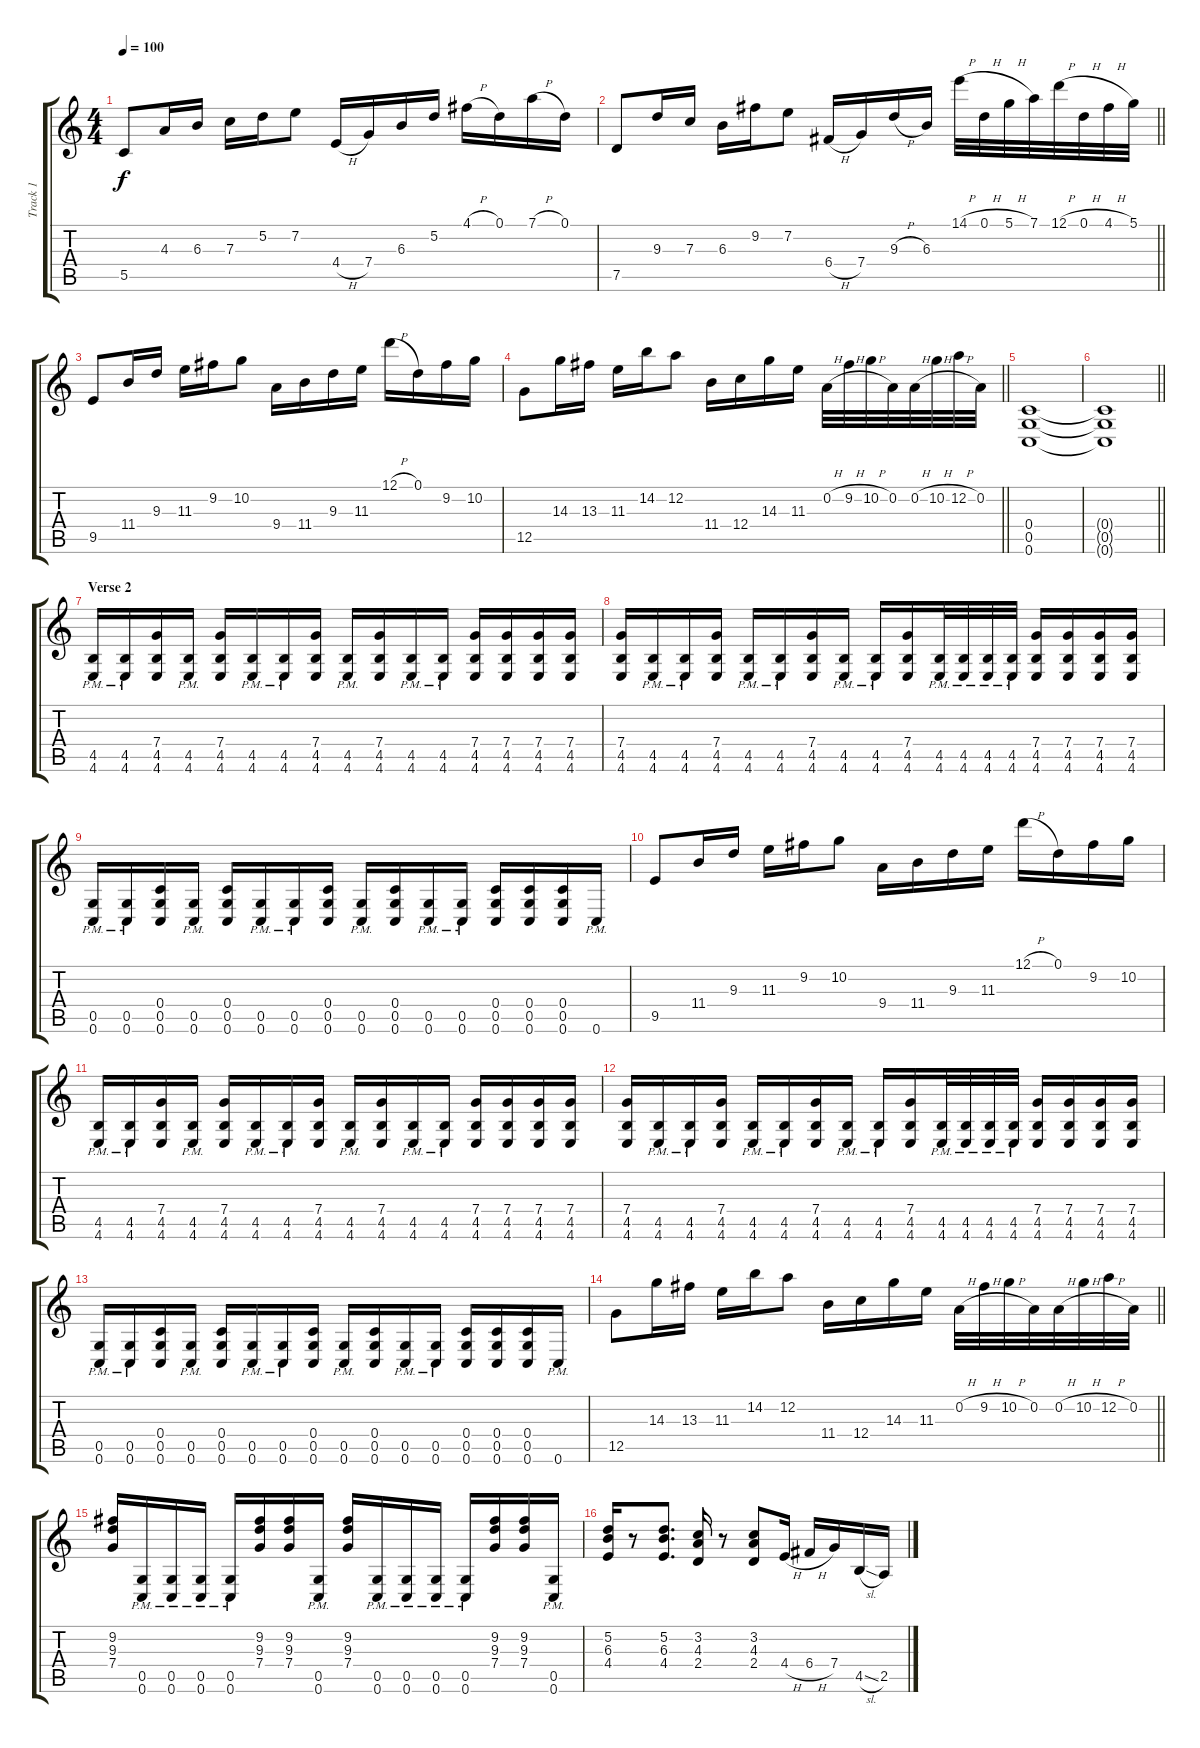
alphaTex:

\track ("Track 1" "Track 1") {instrument distortionguitar}
\staff {score tabs}
\tuning (D4 A3 F3 C3 G2 C2) {hide}
\ts (4 4)
\tempo 100
\clef g2
\ks c
5.5.8{dy f} 4.3.16 6.3.16 7.3.16 5.2.16 7.2.8 4.4{h}.16 7.4.16 6.3.16 5.2.16 4.1{h}.16 0.1.16 7.1{h}.16 0.1.16 |
\barLineRight lightlight
7.5.8 9.3.16 7.3.16 6.3.16 9.2.16 7.2.8 6.4{h}.16 7.4.16 9.3{h}.16 6.3.16 14.1{h}.32 0.1{h}.32 5.1{h}.32 7.1.32 12.1{h}.32 0.1{h}.32 4.1{h}.32 5.1.32 |
9.5.8 11.4.16 9.3.16 11.3.16 9.2.16 10.2.8 9.4.16 11.4.16 9.3.16 11.3.16 12.1{h}.16 0.1.16 9.2.16 10.2.16 |
\barLineRight lightlight
12.5.8 14.3.16 13.3.16 11.3.16 14.2.16 12.2.8 11.4.16 12.4.16 14.3.16 11.3.16 0.2{h}.32 9.2{h}.32 10.2{h}.32 0.2.32 0.2{h}.32 10.2{h}.32 12.2{h}.32 0.2.32 |
(0.4 0.5 0.6).1 |
\barLineRight lightlight
(0.4{t} 0.5{t} 0.6{t}).1 |
\section ("" "Verse 2")
(4.5{pm} 4.6{pm}).16 (4.5{pm} 4.6{pm}).16 (7.4 4.5 4.6).16 (4.5{pm} 4.6{pm}).16 (7.4 4.5 4.6).16 (4.5{pm} 4.6{pm}).16 (4.5{pm} 4.6{pm}).16 (7.4 4.5 4.6).16 (4.5{pm} 4.6{pm}).16 (7.4 4.5 4.6).16 (4.5{pm} 4.6{pm}).16 (4.5{pm} 4.6{pm}).16 (7.4 4.5 4.6).16 (7.4 4.5 4.6).16 (7.4 4.5 4.6).16 (7.4 4.5 4.6).16 |
(7.4 4.5 4.6).16 (4.5{pm} 4.6{pm}).16 (4.5{pm} 4.6{pm}).16 (7.4 4.5 4.6).16 (4.5{pm} 4.6{pm}).16 (4.5{pm} 4.6{pm}).16 (7.4 4.5 4.6).16 (4.5{pm} 4.6{pm}).16 (4.5{pm} 4.6{pm}).16 (7.4 4.5 4.6).16 (4.5{pm} 4.6{pm}).32 (4.5{pm} 4.6{pm}).32 (4.5{pm} 4.6{pm}).32 (4.5{pm} 4.6{pm}).32 (7.4 4.5 4.6).16 (7.4 4.5 4.6).16 (7.4 4.5 4.6).16 (7.4 4.5 4.6).16 |
(0.5{pm} 0.6{pm}).16 (0.5{pm} 0.6{pm}).16 (0.4 0.5 0.6).16 (0.5{pm} 0.6{pm}).16 (0.4 0.5 0.6).16 (0.5{pm} 0.6{pm}).16 (0.5{pm} 0.6{pm}).16 (0.4 0.5 0.6).16 (0.5{pm} 0.6{pm}).16 (0.4 0.5 0.6).16 (0.5{pm} 0.6{pm}).16 (0.5{pm} 0.6{pm}).16 (0.4 0.5 0.6).16 (0.4 0.5 0.6).16 (0.4 0.5 0.6).16 0.6{pm}.16 |
9.5.8 11.4.16 9.3.16 11.3.16 9.2.16 10.2.8 9.4.16 11.4.16 9.3.16 11.3.16 12.1{h}.16 0.1.16 9.2.16 10.2.16 |
(4.5{pm} 4.6{pm}).16 (4.5{pm} 4.6{pm}).16 (7.4 4.5 4.6).16 (4.5{pm} 4.6{pm}).16 (7.4 4.5 4.6).16 (4.5{pm} 4.6{pm}).16 (4.5{pm} 4.6{pm}).16 (7.4 4.5 4.6).16 (4.5{pm} 4.6{pm}).16 (7.4 4.5 4.6).16 (4.5{pm} 4.6{pm}).16 (4.5{pm} 4.6{pm}).16 (7.4 4.5 4.6).16 (7.4 4.5 4.6).16 (7.4 4.5 4.6).16 (7.4 4.5 4.6).16 |
(7.4 4.5 4.6).16 (4.5{pm} 4.6{pm}).16 (4.5{pm} 4.6{pm}).16 (7.4 4.5 4.6).16 (4.5{pm} 4.6{pm}).16 (4.5{pm} 4.6{pm}).16 (7.4 4.5 4.6).16 (4.5{pm} 4.6{pm}).16 (4.5{pm} 4.6{pm}).16 (7.4 4.5 4.6).16 (4.5{pm} 4.6{pm}).32 (4.5{pm} 4.6{pm}).32 (4.5{pm} 4.6{pm}).32 (4.5{pm} 4.6{pm}).32 (7.4 4.5 4.6).16 (7.4 4.5 4.6).16 (7.4 4.5 4.6).16 (7.4 4.5 4.6).16 |
(0.5{pm} 0.6{pm}).16 (0.5{pm} 0.6{pm}).16 (0.4 0.5 0.6).16 (0.5{pm} 0.6{pm}).16 (0.4 0.5 0.6).16 (0.5{pm} 0.6{pm}).16 (0.5{pm} 0.6{pm}).16 (0.4 0.5 0.6).16 (0.5{pm} 0.6{pm}).16 (0.4 0.5 0.6).16 (0.5{pm} 0.6{pm}).16 (0.5{pm} 0.6{pm}).16 (0.4 0.5 0.6).16 (0.4 0.5 0.6).16 (0.4 0.5 0.6).16 0.6{pm}.16 |
\barLineRight lightlight
12.5.8 14.3.16 13.3.16 11.3.16 14.2.16 12.2.8 11.4.16 12.4.16 14.3.16 11.3.16 0.2{h}.32 9.2{h}.32 10.2{h}.32 0.2.32 0.2{h}.32 10.2{h}.32 12.2{h}.32 0.2.32 |
(9.2 9.3 7.4).16 (0.5{pm} 0.6{pm}).16 (0.5{pm} 0.6{pm}).16 (0.5{pm} 0.6{pm}).16 (0.5{pm} 0.6{pm}).16 (9.2 9.3 7.4).16 (9.2 9.3 7.4).16 (0.5{pm} 0.6{pm}).16 (9.2 9.3 7.4).16 (0.5{pm} 0.6{pm}).16 (0.5{pm} 0.6{pm}).16 (0.5{pm} 0.6{pm}).16 (0.5{pm} 0.6{pm}).16 (9.2 9.3 7.4).16 (9.2 9.3 7.4).16 (0.5{pm} 0.6{pm}).16 |
(5.2 6.3 4.4).16 r.8 (5.2 6.3 4.4).8{d} (3.2 4.3 2.4).16 r.8 (3.2 4.3 2.4).8 4.4{h}.16 6.4{h}.16 7.4.16 4.5{sl}.16 2.5.16
